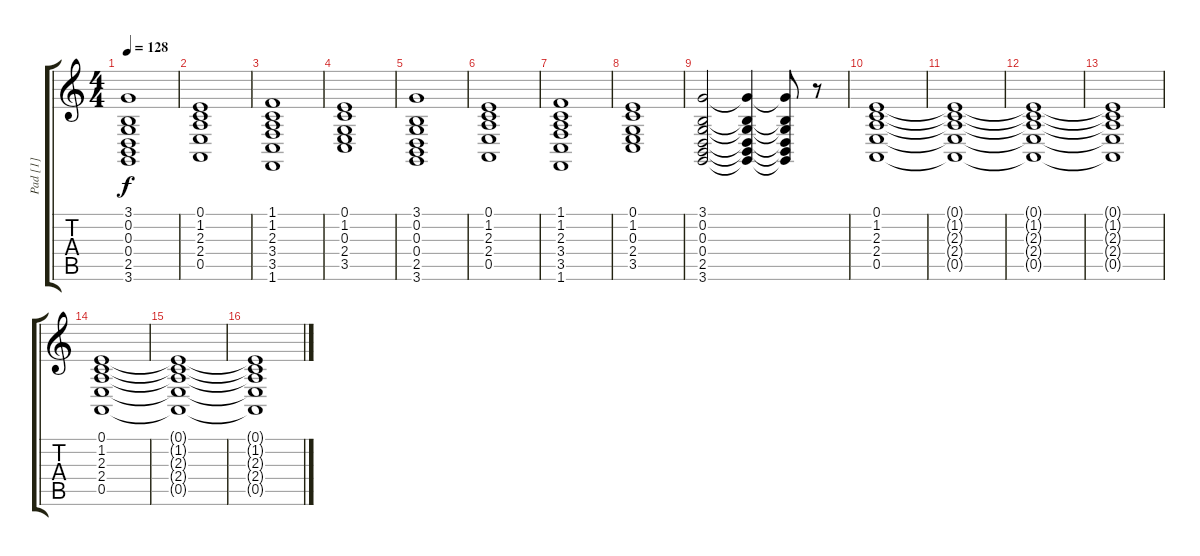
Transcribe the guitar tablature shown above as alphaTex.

\track ("Pad [1]" "Pad [1]") {instrument lead1square}
\staff {score tabs}
\tuning (E4 B3 G3 D3 A2 E2) {hide}
\ts (4 4)
\tempo 128
\clef g2
\ks c
(3.1 0.2 0.3 0.4 2.5 3.6).1{dy f} |
(0.1 1.2 2.3 2.4 0.5).1 |
(1.1 1.2 2.3 3.4 3.5 1.6).1 |
(0.1 1.2 0.3 2.4 3.5).1 |
(3.1 0.2 0.3 0.4 2.5 3.6).1 |
(0.1 1.2 2.3 2.4 0.5).1 |
(1.1 1.2 2.3 3.4 3.5 1.6).1 |
(0.1 1.2 0.3 2.4 3.5).1 |
(3.1 0.2 0.3 0.4 2.5 3.6).2 (3.1{t} 0.2{t} 0.3{t} 0.4{t} 2.5{t} 3.6{t}).4 (3.1{t} 0.2{t} 0.3{t} 0.4{t} 2.5{t} 3.6{t}).8 r.8{volume 3} |
(0.1 1.2 2.3 2.4 0.5).1{volume 5} |
(0.1{t} 1.2{t} 2.3{t} 2.4{t} 0.5{t}).1 |
(0.1{t} 1.2{t} 2.3{t} 2.4{t} 0.5{t}).1 |
(0.1{t} 1.2{t} 2.3{t} 2.4{t} 0.5{t}).1 |
(0.1 1.2 2.3 2.4 0.5).1{volume 10} |
(0.1{t} 1.2{t} 2.3{t} 2.4{t} 0.5{t}).1 |
(0.1{t} 1.2{t} 2.3{t} 2.4{t} 0.5{t}).1
